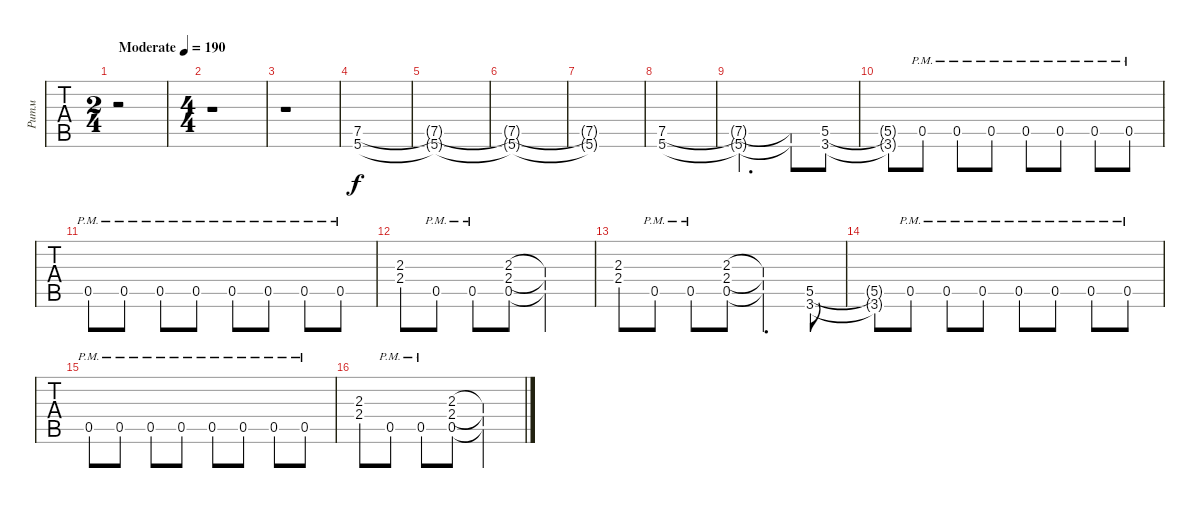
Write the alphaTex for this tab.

\track ("Ритм" "Ритм") {instrument distortionguitar}
\staff {tabs}
\tuning (E4 B3 G3 D3 A2 E2) {hide}
\ts (2 4)
\tempo (190 "Moderate")
\clef g2
\ks c
r.2{dy f instrument distortionguitar} |
\ts (4 4)
r.1 |
r.1 |
(7.5 5.6).1 |
(7.5{t} 5.6{t}).1 |
(7.5{t} 5.6{t}).1 |
(7.5{t} 5.6{t}).1 |
(7.5 5.6).1 |
(7.5{t} 5.6{t}).2{d} (7.5{t} 5.6{t}).8 (5.5 3.6).8 |
(5.5{t} 3.6{t}).8 0.5{pm}.8 0.5{pm}.8 0.5{pm}.8 0.5{pm}.8 0.5{pm}.8 0.5{pm}.8 0.5{pm}.8 |
0.5{pm}.8 0.5{pm}.8 0.5{pm}.8 0.5{pm}.8 0.5{pm}.8 0.5{pm}.8 0.5{pm}.8 0.5{pm}.8 |
(2.3 2.4).8 0.5{pm}.8 0.5{pm}.8 (2.3 2.4 0.5).8 (2.3{t} 2.4{t} 0.5{t}).2 |
(2.3 2.4).8 0.5{pm}.8 0.5{pm}.8 (2.3 2.4 0.5).8 (2.3{t} 2.4{t} 0.5{t}).4{d} (5.5 3.6).8 |
(5.5{t} 3.6{t}).8 0.5{pm}.8 0.5{pm}.8 0.5{pm}.8 0.5{pm}.8 0.5{pm}.8 0.5{pm}.8 0.5{pm}.8 |
0.5{pm}.8 0.5{pm}.8 0.5{pm}.8 0.5{pm}.8 0.5{pm}.8 0.5{pm}.8 0.5{pm}.8 0.5{pm}.8 |
(2.3 2.4).8 0.5{pm}.8 0.5{pm}.8 (2.3 2.4 0.5).8 (2.3{t} 2.4{t} 0.5{t}).2
